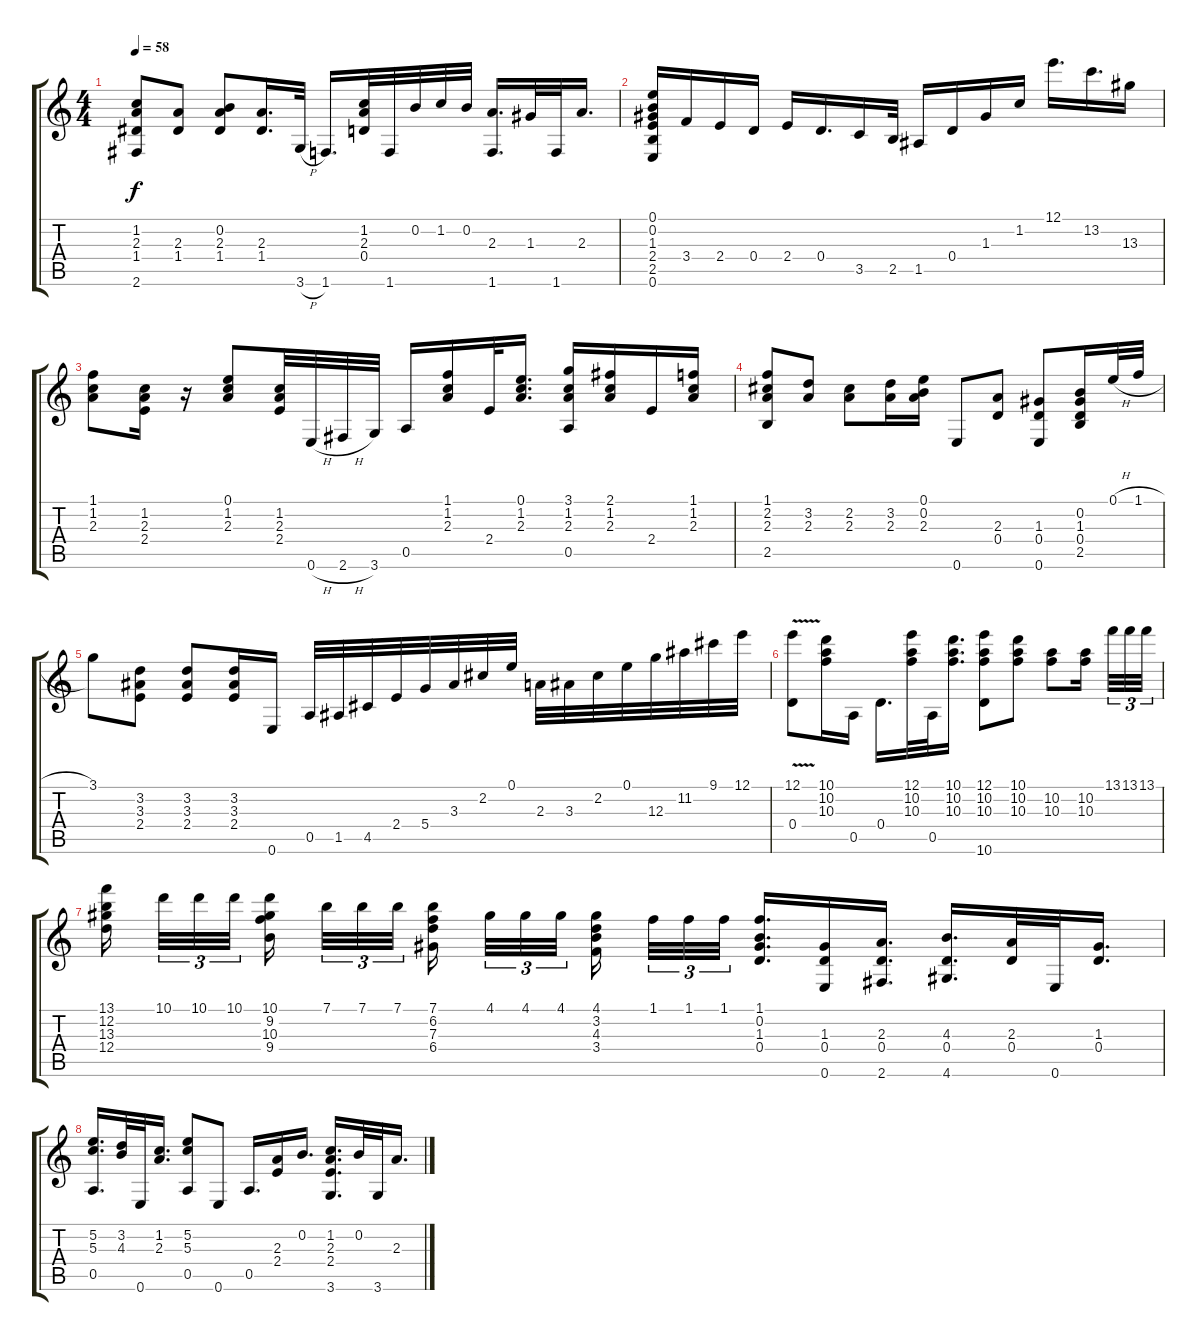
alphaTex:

\track "" {instrument acousticguitarnylon}
\staff {score tabs}
\tuning (E4 B3 G3 D3 A2 E2) {hide}
\ts (4 4)
\tempo 58
\clef g2
\ks c
(1.2 2.3 1.4 2.6).8{dy f} (2.3 1.4).8 (0.2 2.3 1.4).8 (2.3 1.4).16{d} 3.6{h}.32 1.6.16{d} (1.2 2.3 0.4).32 1.6.32 0.2.32 1.2.32 0.2.32 (2.3 1.6).16{d} 1.3.32 1.6.32 2.3.16{d} |
(0.1 0.2 1.3 2.4 2.5 0.6).16 3.4.16 2.4.16 0.4.16 2.4.16 0.4.16{d} 3.5.16 2.5.32 1.5.16 0.4.16 1.3.16 1.2.16 12.1.16{d} 13.2.16{d} 13.3.16 |
(1.1 1.2 2.3).8 (1.2 2.3 2.4).16 r.16 (0.1 1.2 2.3).8 (1.2 2.3 2.4).32 0.6{h}.32 2.6{h}.32 3.6.32 0.5.16 (1.1 1.2 2.3).16 2.4.32 (0.1 1.2 2.3).16{d} (3.1 1.2 2.3 0.5).16 (2.1 1.2 2.3).16 2.4.16 (1.1 1.2 2.3).16 |
(1.1 2.2 2.3 2.5).8 (3.2 2.3).8 (2.2 2.3).8 (3.2 2.3).16 (0.1 0.2 2.3).16 0.6.8 (2.3 0.4).8 (1.3 0.4 0.6).8 (0.2 1.3 0.4 2.5).16 0.1{h}.32 1.1{h}.32 |
3.1.8 (3.2 3.3 2.4).8 (3.2 3.3 2.4).8 (3.2 3.3 2.4).16 0.6.16 0.5.32 1.5.32 4.5.32 2.4.32 5.4.32 3.3.32 2.2.32 0.1.32 2.3.32 3.3.32 2.2.32 0.1.32 12.3.32 11.2.32 9.1.32 12.1.32 |
(12.1{v} 0.4{v}).8 (10.1 10.2 10.3).16 0.5.16 0.4.16{d} (12.1 10.2 10.3).32 0.5.32 (10.1 10.2 10.3).16{d} (12.1 10.2 10.3 10.6).8 (10.1 10.2 10.3).8 (10.2 10.3).8 (10.2 10.3).16{beam splitsecondary} 13.1.32{tu (3 2)} 13.1.32{tu (3 2)} 13.1.32{tu (3 2)} |
(13.1 12.2 13.3 12.4).16{beam splitsecondary} 10.1.32{tu (3 2)} 10.1.32{tu (3 2)} 10.1.32{tu (3 2) beam splitsecondary} (10.1 9.2 10.3 9.4).16{beam splitsecondary} 7.1.32{tu (3 2)} 7.1.32{tu (3 2)} 7.1.32{tu (3 2)} (7.1 6.2 7.3 6.4).16{beam splitsecondary} 4.1.32{tu (3 2)} 4.1.32{tu (3 2)} 4.1.32{tu (3 2) beam splitsecondary} (4.1 3.2 4.3 3.4).16{beam splitsecondary} 1.1.32{tu (3 2)} 1.1.32{tu (3 2)} 1.1.32{tu (3 2)} (1.1 0.2 1.3 0.4).16{d} (1.3 0.4 0.6).16 (2.3 0.4 2.6).16{d} (4.3 0.4 4.6).16{d} (2.3 0.4).32 0.6.32 (1.3 0.4).16{d} |
(5.2 5.3 0.5).16{d} (3.2 4.3).32 0.6.32 (1.2 2.3).16{d} (5.2 5.3 0.5).8 0.6.8 0.5.16{d} (2.3 2.4).16 0.2.16{d} (1.2 2.3 2.4 3.6).16{d} 0.2.32 3.6.32 2.3.16{d}
